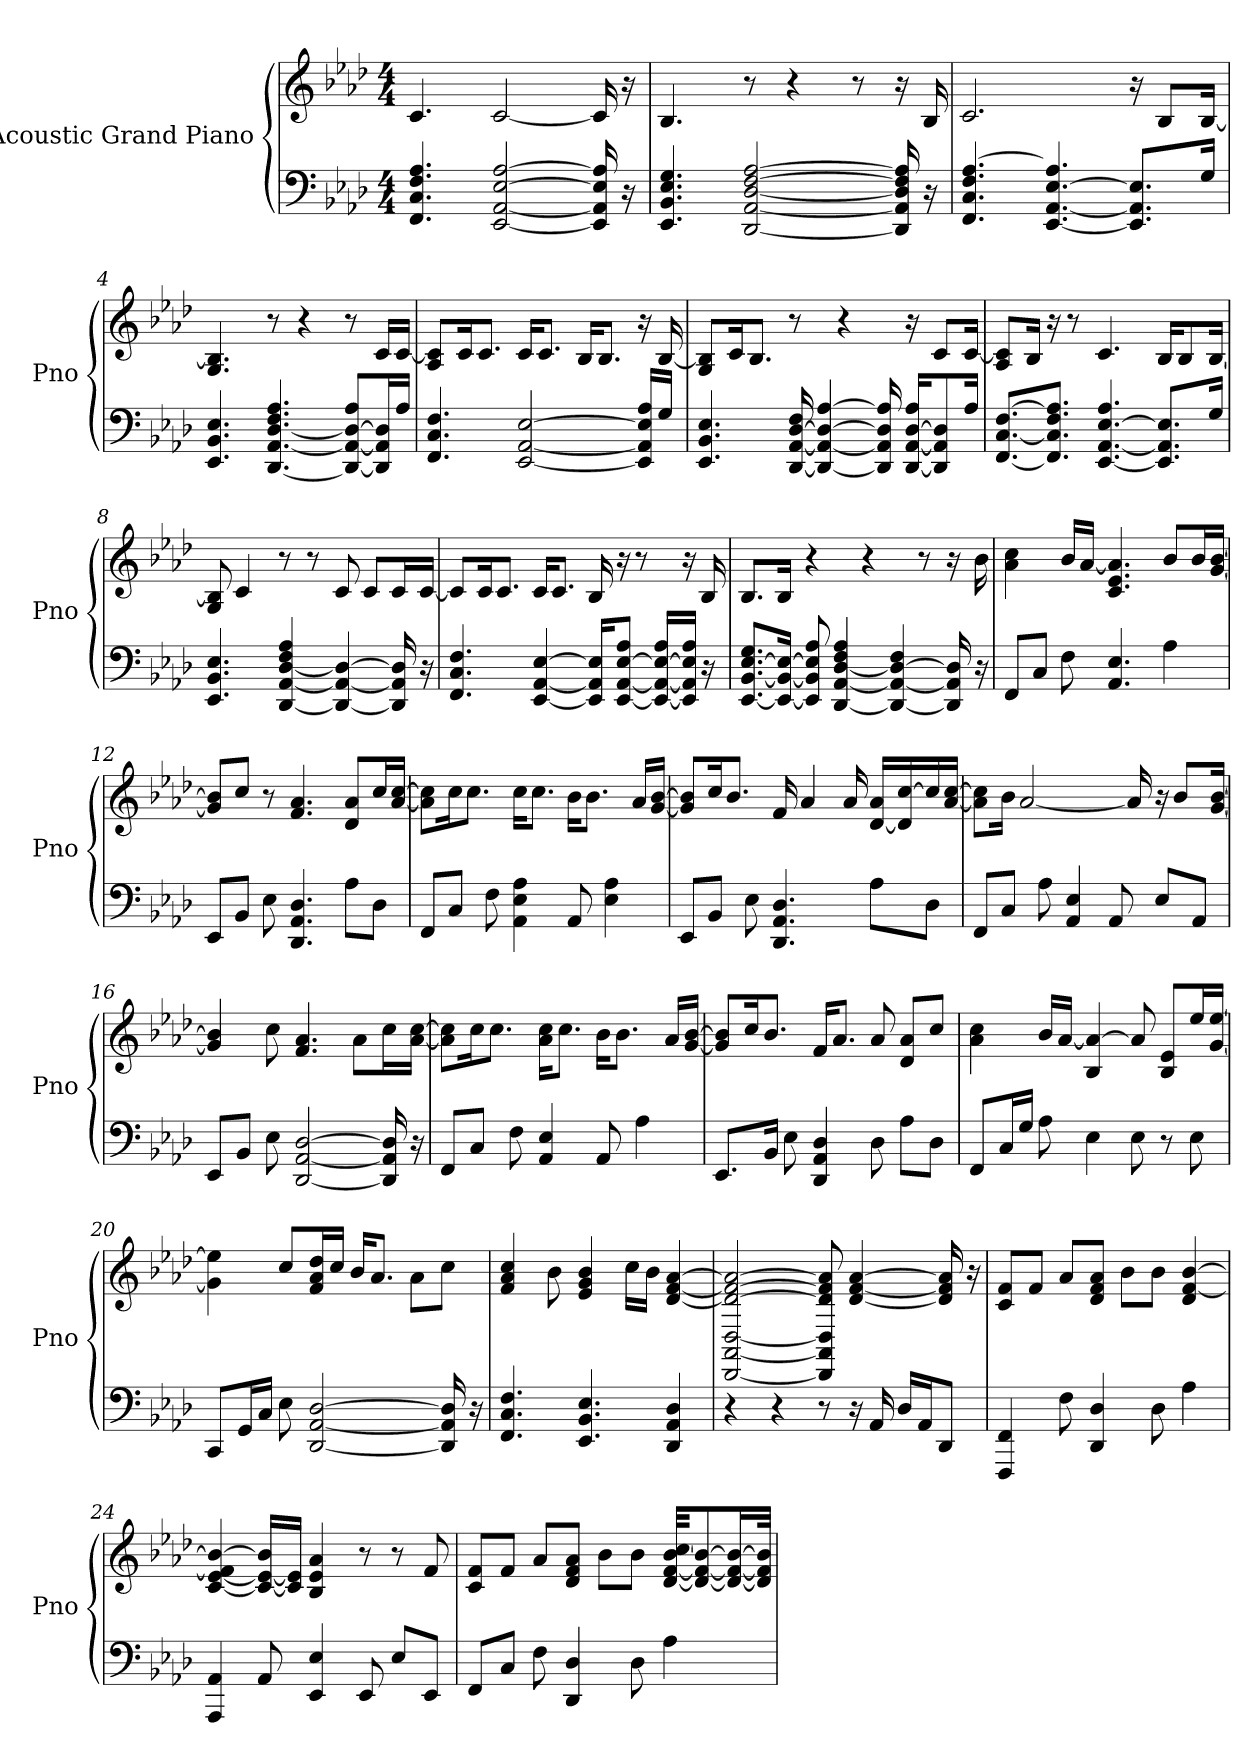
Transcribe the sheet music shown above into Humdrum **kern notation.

**kern	**kern
*part1	*part1
*staff2	*staff1
*I"Acoustic Grand Piano	*
*I'Pno	*
*stria5	*stria5
*clefF4	*clefG2
*k[b-e-a-d-]	*k[b-e-a-d-]
*M4/4	*M4/4
*MM79	*MM79
=1	=1
4.A- 4.FF 4.C 4.F	4.c
[2A- [2EE- [2E- [2AA-	[2c
16A-] 16EE-] 16E-] 16AA-]	16c]
16r	16r
=2	=2
4.BB- 4.G 4.E- 4.EE-	4.B-
[2A- [2D- [2AA- [2DD- [2F	8r
.	4r
.	8r
16A-] 16D-] 16AA-] 16DD-] 16F]	16r
16r	16B-
=3	=3
[4.A- 4.FF 4.C 4.F	2.c
[4.EE- [4.AA- [4.E- 4.A-]	.
8.EE-] 8.AA-] 8.E-]L	16r
.	8B-L
16GJk	[16B-Jk
=4	=4
4.BB- 4.E- 4.EE-	4.B-] 4.G
4.A- [4.D- 4.F [4.DD- [4.AA-	8r
.	4r
8A- 8D-_ 8DD-_ 8AA-_L	8r
16D-] 16DD-] 16AA-]L	16cLL
16A-JJ	[16cJJ
=5	=5
4.F 4.C 4.FF	8c] 8A-L
.	16ck
.	8.cJ
[2AA- [2E- [2EE-	16cKL
.	8.cJ
.	16B-KL
.	8.B-J
16A- 16AA-] 16E-] 16EE-]LL	16r
16GJJ	[16B-
=6	=6
4.EE- 4.BB- 4.E-	8B-] 8GL
.	16ck
.	8.B-J
[16DD- [16AA- [16D- 16F	8r
[4A- 4DD-_ 4AA-_ 4D-_	.
.	4r
16A-] 16DD-] 16AA-] 16D-]	.
16A- [16DD- [16AA- [16D-KL	16r
8DD-] 8AA-] 8D-]	8cL
16A-Jk	[16cJk
=7	=7
[8.FF [8.F [8.CL	8A- 8c]L
.	16B-Jk
8.A- 8.FF] 8.F] 8.C]J	16r
.	8r
4.A- [4.AA- [4.EE- [4.E-	4.c
8.AA-] 8.EE-] 8.E-]L	16B-KL
.	8B-
16GJk	[16B-Jk
=8	=8
4.EE- 4.BB- 4.E-	8B-] 8G
.	4c
4F 4A- [4DD- [4AA- [4D-	8r
.	8r
4DD-_ 4AA-_ 4D-_	8c
.	8cL
16DD-] 16AA-] 16D-]	16cL
16r	[16cJJ
=9	=9
4.FF 4.F 4.C	8cL]
.	16ck
.	8.cJ
[4EE- [4AA- [4E-	16cKL
.	8.cJ
16EE-] 16AA-] 16E-]KL	16B-
8A- [8EE- [8AA- [8E-J	16r
.	8r
16A- 16EE-_ 16AA-_ 16E-_LL	.
16A- 16EE-] 16AA-] 16E-]JJ	16r
16r	16B-
=10	=10
[8.BB- [8.E- [8.EE- 8.GL	8.B-L
16BB-_ 16E-_ 16EE-_Jk	16B-Jk
8A- 8BB-] 8E-] 8EE-]	4r
4F [4AA- [4D- 4A- [4DD-	.
.	4r
4F 4AA-_ 4D-_ 4DD-_	.
.	8r
16AA-] 16D-] 16DD-]	16r
16r	16b-
=11	=11
8FFL	4cc 4a-
8CJ	.
8F	16b-LL
.	[16a-JJ
4.E- 4.AA-	4.e- 4.c 4.a-]
4A-	8b-L
.	16b-L
.	[16g [16b-JJ
=12	=12
8EE-L	8g] 8b-]L
8BB-J	8ccJ
8E-	8r
4.D- 4.DD- 4.AA-	4.a- 4.f
8A-L	8a- 8d-L
8D-J	16ccL
.	[16a- [16ccJJ
=13	=13
8FFL	8a-] 8cc]L
8CJ	16cck
.	8.ccJ
8F	.
4E- 4AA- 4A-	16ccKL
.	8.ccJ
8AA-	16b-KL
.	8.b-J
4E- 4A-	.
.	16a-LL
.	[16g [16b-JJ
=14	=14
8EE-L	8g] 8b-]L
8BB-J	16ccK
.	8.b-J
8E-	.
4.DD- 4.AA- 4.D-	16f
.	4a-
.	16a-
8A-L	16a- [16d-LL
.	[16cc 16d-]
8D-J	16cc]
.	[16a- [16ccJJ
=15	=15
8FFL	8a-] 8cc]L
8CJ	16b-Jk
.	[2a-
8A-	.
4AA- 4E-	.
8AA-	.
.	16a-]
8E-L	16r
.	8b-L
8AA-J	.
.	[16g [16b-Jk
=16	=16
8EE-L	4g] 4b-]
8BB-J	.
8E-	8cc
[2D- [2AA- [2DD-	4.a- 4.f
.	8a-L
16D-] 16AA-] 16DD-]	16ccL
16r	[16cc [16a-JJ
=17	=17
8FFL	8cc] 8a-]L
8CJ	16cck
.	8.ccJ
8F	.
4E- 4AA-	16cc 16a-KL
.	8.ccJ
8AA-	16b-KL
.	8.b-J
4A-	.
.	16a-LL
.	[16b- [16gJJ
=18	=18
8.EE-L	8b-] 8g]L
.	16cck
16BB-Jk	8.b-J
8E-	.
4D- 4AA- 4DD-	16fKL
.	8.a-J
8D-	8a-
8A-L	8a- 8d-L
8D-J	8ccJ
=19	=19
8FFL	4cc 4a-
16CL	.
16GJJ	.
8A-	16b-LL
.	[16a-JJ
4E-	4B- 4a-_
8E-	8a-]
8r	8B- 8e-L
8E-	16ee-L
.	[16g [16ee-JJ
=20	=20
8CCL	4g] 4ee-]
16GGL	.
16CJJ	.
8E-	8ccL
[2DD- [2AA- [2D-	16f 16dd- 16a-L
.	16ccJJ
.	16b-KL
.	8.a-J
.	8a-L
16DD-] 16AA-] 16D-]	8ccJ
16r	.
=21	=21
4.C 4.F 4.FF	4f 4a- 4cc
.	8b-
4.E- 4.BB- 4.EE-	4e- 4g 4b-
.	16ccLL
.	16b-JJ
4D- 4AA- 4DD-	[4a- [4f [4d-
=22	=22
4r	[2D- [2AA- [2DD- 2a-_ 2f_ 2d-_
4r	.
8r	8D-] 8AA-] 8DD-] 8a-] 8f] 8d-]
16r	[4a- [4f [4d-
16AA-	.
16D-LL	.
16AA-J	.
8DD-J	16a-] 16f] 16d-]
.	16r
=23	=23
4FFF 4FF	8c 8fL
.	8fJ
8F	8a-L
4D- 4DD-	8f 8a- 8d-J
.	8b-L
8D-	8b-J
4A-	[4f [4b- 4d-
=24	=24
4AAA- 4AA-	[4e- [4c 4f] 4b-_
8AA-	16e-_ 16c_ 16b-]LL
.	16e-] 16c]JJ
4EE- 4E-	4e- 4B- 4a-
8EE-	8r
8E-L	8r
8EE-J	8f
=25	=25
8FFL	8f 8cL
8CJ	8fJ
8F	8a-L
4DD- 4D-	8a- 8d- 8fJ
.	8b-L
8D-	8b-J
4A-	[32f [32b- [32d- 32ccKKL
.	8f_ 8b-_ 8d-_
.	16f_ 16b-_ 16d-_L
.	32f] 32b-] 32d-]JJk
=	=
*-	*-
